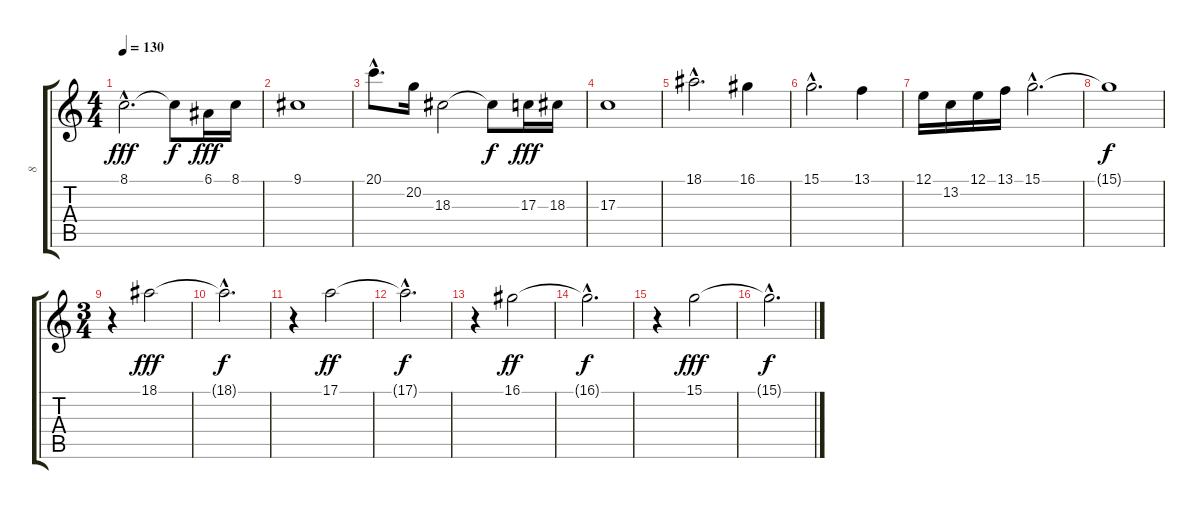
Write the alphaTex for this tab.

\track ("8" "8") {instrument stringensemble1}
\staff {score tabs}
\tuning (E4 B3 G3 D3 A2 E2) {hide}
\ts (4 4)
\tempo 130
\clef g2
\ks c
8.1{hac}.2{d dy fff} 8.1{t}.8{dy f} 6.1.16{dy fff} 8.1.16 |
9.1.1 |
20.1{hac}.8{d} 20.2.16 18.3.2 18.3{t}.8{dy f} 17.3.16{dy fff} 18.3.16 |
17.3.1 |
18.1{hac}.2{d} 16.1.4 |
15.1{hac}.2{d} 13.1.4 |
12.1.16 13.2.16 12.1.16 13.1.16 15.1{hac}.2{d} |
15.1{t}.1{dy f} |
\ts (3 4)
r.4 18.1.2{dy fff} |
18.1{hac t}.2{d dy f} |
r.4 17.1.2{dy ff} |
17.1{hac t}.2{d dy f} |
r.4 16.1.2{dy ff} |
16.1{hac t}.2{d dy f} |
r.4 15.1.2{dy fff} |
15.1{hac t}.2{d dy f}
